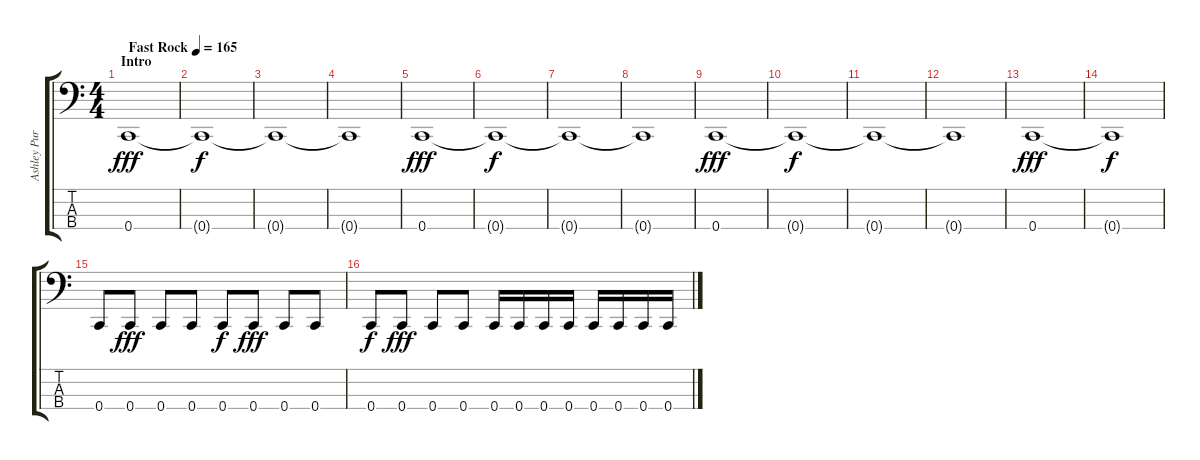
\track ("Ashley Purdy (Ash)" "Ashley Pur") {instrument electricbasspick}
\staff {score tabs}
\tuning (F2 C2 G1 C1) {hide}
\ts (4 4)
\section ("" "Intro")
\tempo (165 "Fast Rock")
\clef f4
\ks c
0.4.1{dy fff instrument electricbasspick} |
0.4{t}.1{dy f} |
0.4{t}.1 |
0.4{t}.1 |
0.4.1{dy fff} |
0.4{t}.1{dy f} |
0.4{t}.1 |
0.4{t}.1 |
0.4.1{dy fff} |
0.4{t}.1{dy f} |
0.4{t}.1 |
0.4{t}.1 |
0.4.1{dy fff} |
0.4{t}.1{dy f} |
0.4.8 0.4.8{dy fff} 0.4.8 0.4.8 0.4.8{dy f} 0.4.8{dy fff} 0.4.8 0.4.8 |
0.4.8{dy f} 0.4.8{dy fff} 0.4.8 0.4.8 0.4.16 0.4.16 0.4.16 0.4.16 0.4.16 0.4.16 0.4.16 0.4.16
